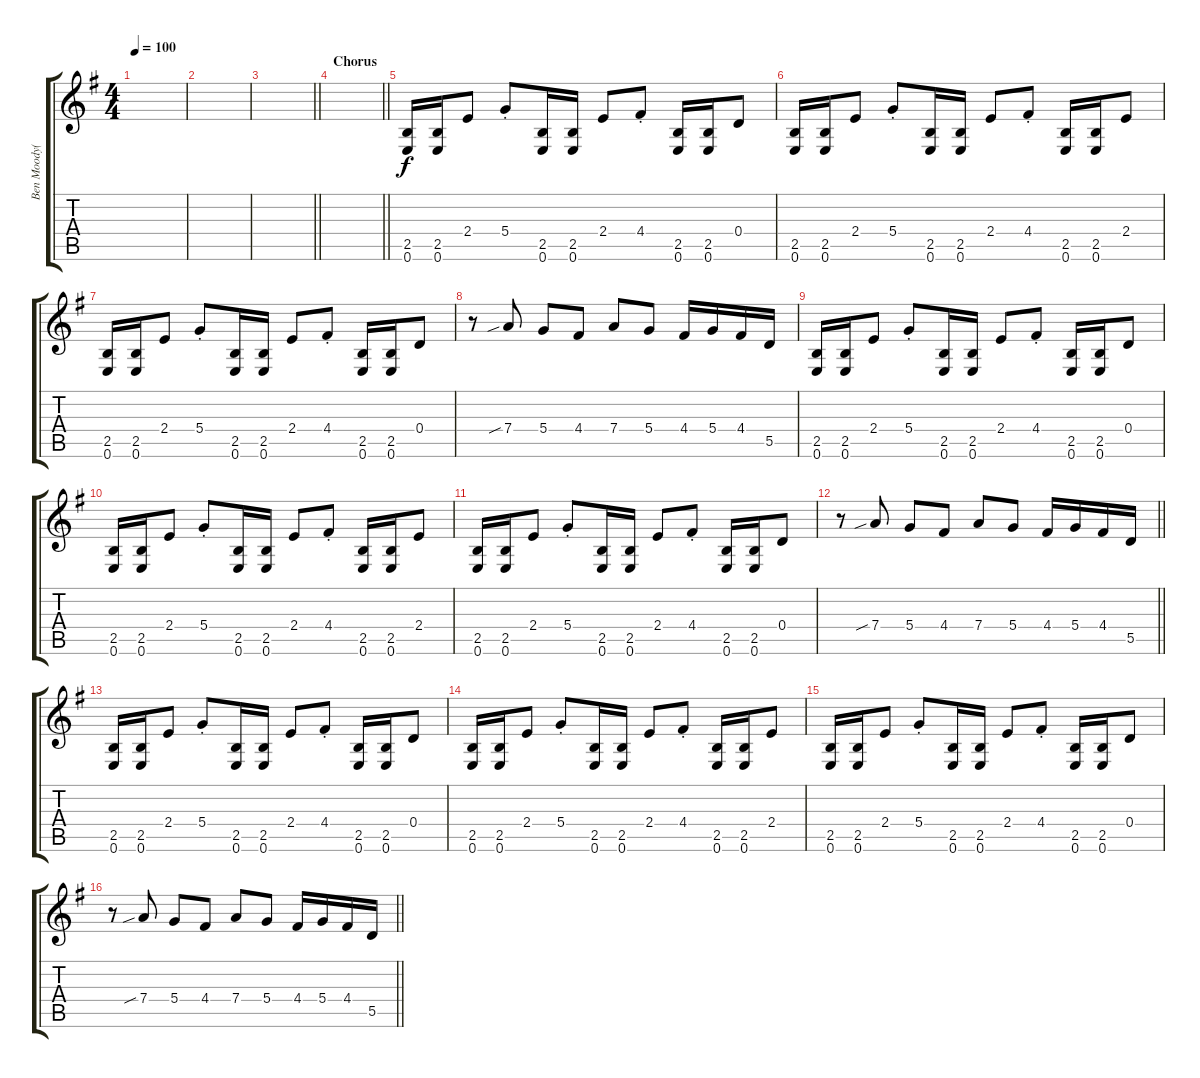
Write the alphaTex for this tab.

\track ("Ben Moody(Solo)" "Ben Moody(") {instrument overdrivenguitar}
\staff {score tabs}
\tuning (E4 B3 G3 D3 A2 E2) {hide}
\ts (4 4)
\tempo 100
\clef g2
\ks g
|
|
\barLineRight lightlight
|
\section ("" "Chorus")
\barLineRight lightlight
|
(2.5 0.6).16{instrument overdrivenguitar} (2.5 0.6).16 2.4.8 5.4{st}.8 (2.5 0.6).16 (2.5 0.6).16 2.4.8 4.4{st}.8 (2.5 0.6).16 (2.5 0.6).16 0.4.8 |
(2.5 0.6).16 (2.5 0.6).16 2.4.8 5.4{st}.8 (2.5 0.6).16 (2.5 0.6).16 2.4.8 4.4{st}.8 (2.5 0.6).16 (2.5 0.6).16 2.4.8 |
(2.5 0.6).16 (2.5 0.6).16 2.4.8 5.4{st}.8 (2.5 0.6).16 (2.5 0.6).16 2.4.8 4.4{st}.8 (2.5 0.6).16 (2.5 0.6).16 0.4.8 |
r.8 7.4{sib}.8 5.4.8 4.4.8 7.4.8 5.4.8 4.4.16 5.4.16 4.4.16 5.5.16 |
(2.5 0.6).16{instrument overdrivenguitar} (2.5 0.6).16 2.4.8 5.4{st}.8 (2.5 0.6).16 (2.5 0.6).16 2.4.8 4.4{st}.8 (2.5 0.6).16 (2.5 0.6).16 0.4.8 |
(2.5 0.6).16 (2.5 0.6).16 2.4.8 5.4{st}.8 (2.5 0.6).16 (2.5 0.6).16 2.4.8 4.4{st}.8 (2.5 0.6).16 (2.5 0.6).16 2.4.8 |
(2.5 0.6).16 (2.5 0.6).16 2.4.8 5.4{st}.8 (2.5 0.6).16 (2.5 0.6).16 2.4.8 4.4{st}.8 (2.5 0.6).16 (2.5 0.6).16 0.4.8 |
\barLineRight lightlight
r.8 7.4{sib}.8 5.4.8 4.4.8 7.4.8 5.4.8 4.4.16 5.4.16 4.4.16 5.5.16 |
(2.5 0.6).16{instrument overdrivenguitar} (2.5 0.6).16 2.4.8 5.4{st}.8 (2.5 0.6).16 (2.5 0.6).16 2.4.8 4.4{st}.8 (2.5 0.6).16 (2.5 0.6).16 0.4.8 |
(2.5 0.6).16 (2.5 0.6).16 2.4.8 5.4{st}.8 (2.5 0.6).16 (2.5 0.6).16 2.4.8 4.4{st}.8 (2.5 0.6).16 (2.5 0.6).16 2.4.8 |
(2.5 0.6).16 (2.5 0.6).16 2.4.8 5.4{st}.8 (2.5 0.6).16 (2.5 0.6).16 2.4.8 4.4{st}.8 (2.5 0.6).16 (2.5 0.6).16 0.4.8 |
\barLineRight lightlight
r.8 7.4{sib}.8 5.4.8 4.4.8 7.4.8 5.4.8 4.4.16 5.4.16 4.4.16 5.5.16
